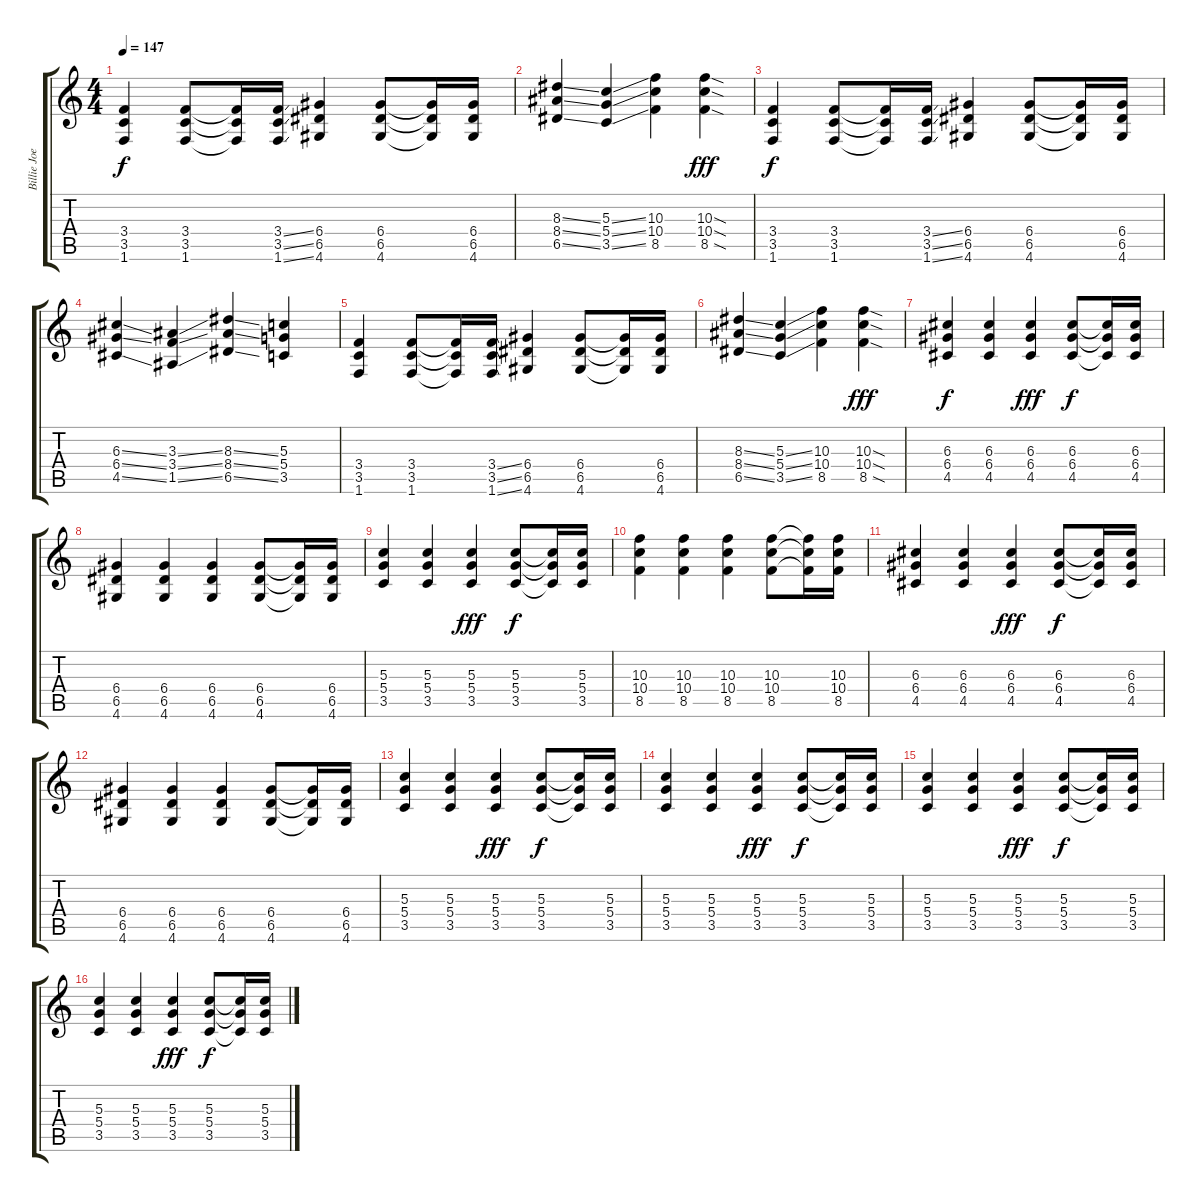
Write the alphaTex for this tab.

\track ("Billie Joe (Lead)" "Billie Joe") {instrument distortionguitar}
\staff {score tabs}
\tuning (E4 B3 G3 D3 A2 E2) {hide}
\ts (4 4)
\tempo 147
\clef g2
\ks c
(3.4 3.5 1.6).4{dy f} (3.4 3.5 1.6).8 (3.4{t} 3.5{t} 1.6{t}).16 (3.4{ss} 3.5{ss} 1.6{ss}).16 (6.4 6.5 4.6).4 (6.4 6.5 4.6).8 (6.4{t} 6.5{t} 4.6{t}).16 (6.4 6.5 4.6).16 |
(8.3{ss} 8.4{ss} 6.5{ss}).4 (5.3{ss} 5.4{ss} 3.5{ss}).4 (10.3 10.4 8.5).4 (10.3{sod} 10.4{sod} 8.5{sod}).4{dy fff} |
(3.4 3.5 1.6).4{dy f} (3.4 3.5 1.6).8 (3.4{t} 3.5{t} 1.6{t}).16 (3.4{ss} 3.5{ss} 1.6{ss}).16 (6.4 6.5 4.6).4 (6.4 6.5 4.6).8 (6.4{t} 6.5{t} 4.6{t}).16 (6.4 6.5 4.6).16 |
(6.3{ss} 6.4{ss} 4.5{ss}).4 (3.3{ss} 3.4{ss} 1.5{ss}).4 (8.3{ss} 8.4{ss} 6.5{ss}).4 (5.3 5.4 3.5).4 |
(3.4 3.5 1.6).4 (3.4 3.5 1.6).8 (3.4{t} 3.5{t} 1.6{t}).16 (3.4{ss} 3.5{ss} 1.6{ss}).16 (6.4 6.5 4.6).4 (6.4 6.5 4.6).8 (6.4{t} 6.5{t} 4.6{t}).16 (6.4 6.5 4.6).16 |
(8.3{ss} 8.4{ss} 6.5{ss}).4 (5.3{ss} 5.4{ss} 3.5{ss}).4 (10.3 10.4 8.5).4 (10.3{sod} 10.4{sod} 8.5{sod}).4{dy fff} |
(6.3 6.4 4.5).4{dy f} (6.3 6.4 4.5).4 (6.3 6.4 4.5).4{dy fff} (6.3 6.4 4.5).8{dy f} (6.3{t} 6.4{t} 4.5{t}).16 (6.3 6.4 4.5).16 |
(6.4 6.5 4.6).4 (6.4 6.5 4.6).4 (6.4 6.5 4.6).4 (6.4 6.5 4.6).8 (6.4{t} 6.5{t} 4.6{t}).16 (6.4 6.5 4.6).16 |
(5.3 5.4 3.5).4 (5.3 5.4 3.5).4 (5.3 5.4 3.5).4{dy fff} (5.3 5.4 3.5).8{dy f} (5.3{t} 5.4{t} 3.5{t}).16 (5.3 5.4 3.5).16 |
(10.3 10.4 8.5).4 (10.3 10.4 8.5).4 (10.3 10.4 8.5).4 (10.3 10.4 8.5).8 (10.3{t} 10.4{t} 8.5{t}).16 (10.3 10.4 8.5).16 |
(6.3 6.4 4.5).4 (6.3 6.4 4.5).4 (6.3 6.4 4.5).4{dy fff} (6.3 6.4 4.5).8{dy f} (6.3{t} 6.4{t} 4.5{t}).16 (6.3 6.4 4.5).16 |
(6.4 6.5 4.6).4 (6.4 6.5 4.6).4 (6.4 6.5 4.6).4 (6.4 6.5 4.6).8 (6.4{t} 6.5{t} 4.6{t}).16 (6.4 6.5 4.6).16 |
(5.3 5.4 3.5).4 (5.3 5.4 3.5).4 (5.3 5.4 3.5).4{dy fff} (5.3 5.4 3.5).8{dy f} (5.3{t} 5.4{t} 3.5{t}).16 (5.3 5.4 3.5).16 |
(5.3 5.4 3.5).4 (5.3 5.4 3.5).4 (5.3 5.4 3.5).4{dy fff} (5.3 5.4 3.5).8{dy f} (5.3{t} 5.4{t} 3.5{t}).16 (5.3 5.4 3.5).16 |
(5.3 5.4 3.5).4 (5.3 5.4 3.5).4 (5.3 5.4 3.5).4{dy fff} (5.3 5.4 3.5).8{dy f} (5.3{t} 5.4{t} 3.5{t}).16 (5.3 5.4 3.5).16 |
(5.3 5.4 3.5).4 (5.3 5.4 3.5).4 (5.3 5.4 3.5).4{dy fff} (5.3 5.4 3.5).8{dy f} (5.3{t} 5.4{t} 3.5{t}).16 (5.3 5.4 3.5).16
